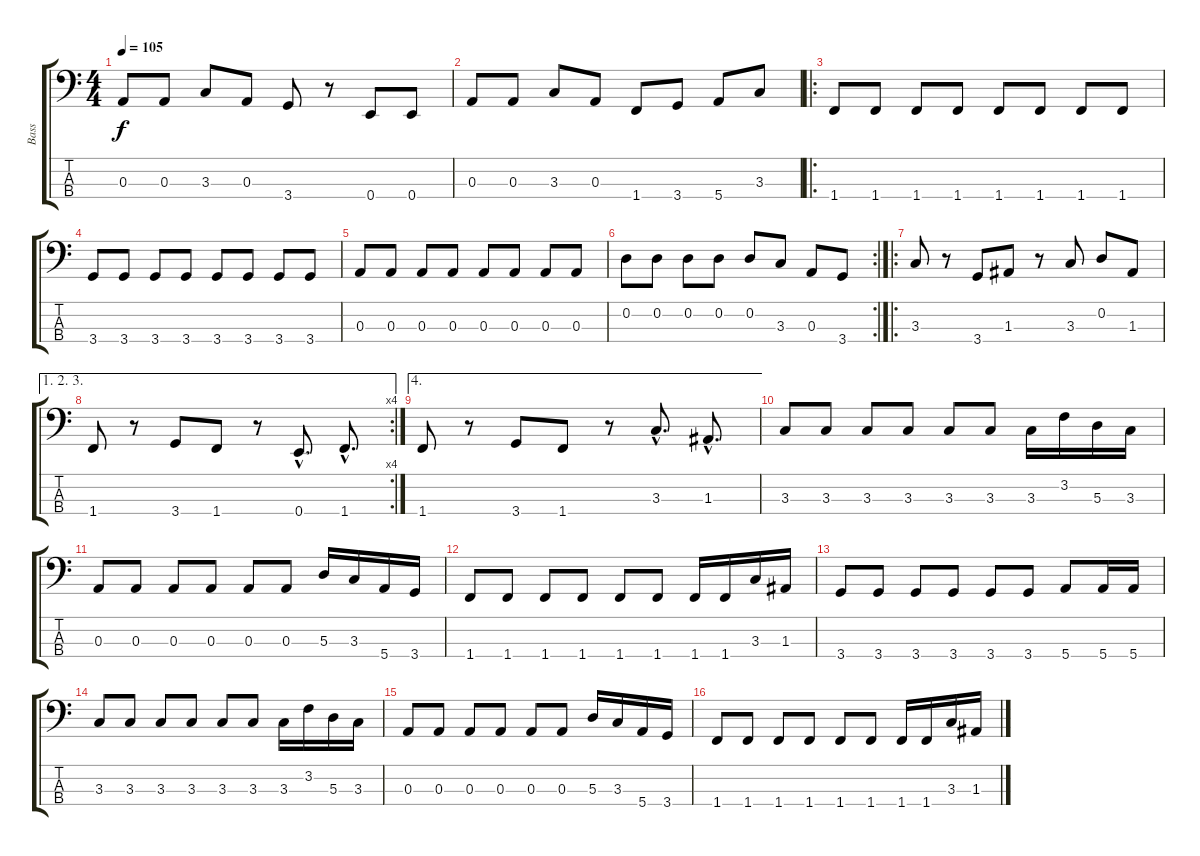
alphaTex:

\track ("Bass" "Bass") {instrument electricbassfinger}
\staff {score tabs}
\tuning (G2 D2 A1 E1) {hide}
\ts (4 4)
\tempo 105
\clef f4
\ks c
0.3.8{dy f} 0.3.8 3.3.8 0.3.8 3.4.8 r.8 0.4.8 0.4.8 |
0.3.8 0.3.8 3.3.8 0.3.8 1.4.8 3.4.8 5.4.8 3.3.8 |
\ro
1.4.8 1.4.8 1.4.8 1.4.8 1.4.8 1.4.8 1.4.8 1.4.8 |
3.4.8 3.4.8 3.4.8 3.4.8 3.4.8 3.4.8 3.4.8 3.4.8 |
0.3.8 0.3.8 0.3.8 0.3.8 0.3.8 0.3.8 0.3.8 0.3.8 |
\rc 2
0.2.8 0.2.8 0.2.8 0.2.8 0.2.8 3.3.8 0.3.8 3.4.8 |
\ro
3.3.8 r.8 3.4.8 1.3.8 r.8 3.3.8 0.2.8 1.3.8 |
\ae (1 2 3)
\rc 4
1.4.8 r.8 3.4.8 1.4.8 r.8 0.4{hac}.8{d} 1.4{hac}.8{d} |
\ae 4
1.4.8 r.8 3.4.8 1.4.8 r.8 3.3{hac}.8{d} 1.3{hac}.8{d} |
3.3.8 3.3.8 3.3.8 3.3.8 3.3.8 3.3.8 3.3.16 3.2.16 5.3.16 3.3.16 |
0.3.8 0.3.8 0.3.8 0.3.8 0.3.8 0.3.8 5.3.16 3.3.16 5.4.16 3.4.16 |
1.4.8 1.4.8 1.4.8 1.4.8 1.4.8 1.4.8 1.4.16 1.4.16 3.3.16 1.3.16 |
3.4.8 3.4.8 3.4.8 3.4.8 3.4.8 3.4.8 5.4.8 5.4.16 5.4.16 |
3.3.8 3.3.8 3.3.8 3.3.8 3.3.8 3.3.8 3.3.16 3.2.16 5.3.16 3.3.16 |
0.3.8 0.3.8 0.3.8 0.3.8 0.3.8 0.3.8 5.3.16 3.3.16 5.4.16 3.4.16 |
1.4.8 1.4.8 1.4.8 1.4.8 1.4.8 1.4.8 1.4.16 1.4.16 3.3.16 1.3.16
